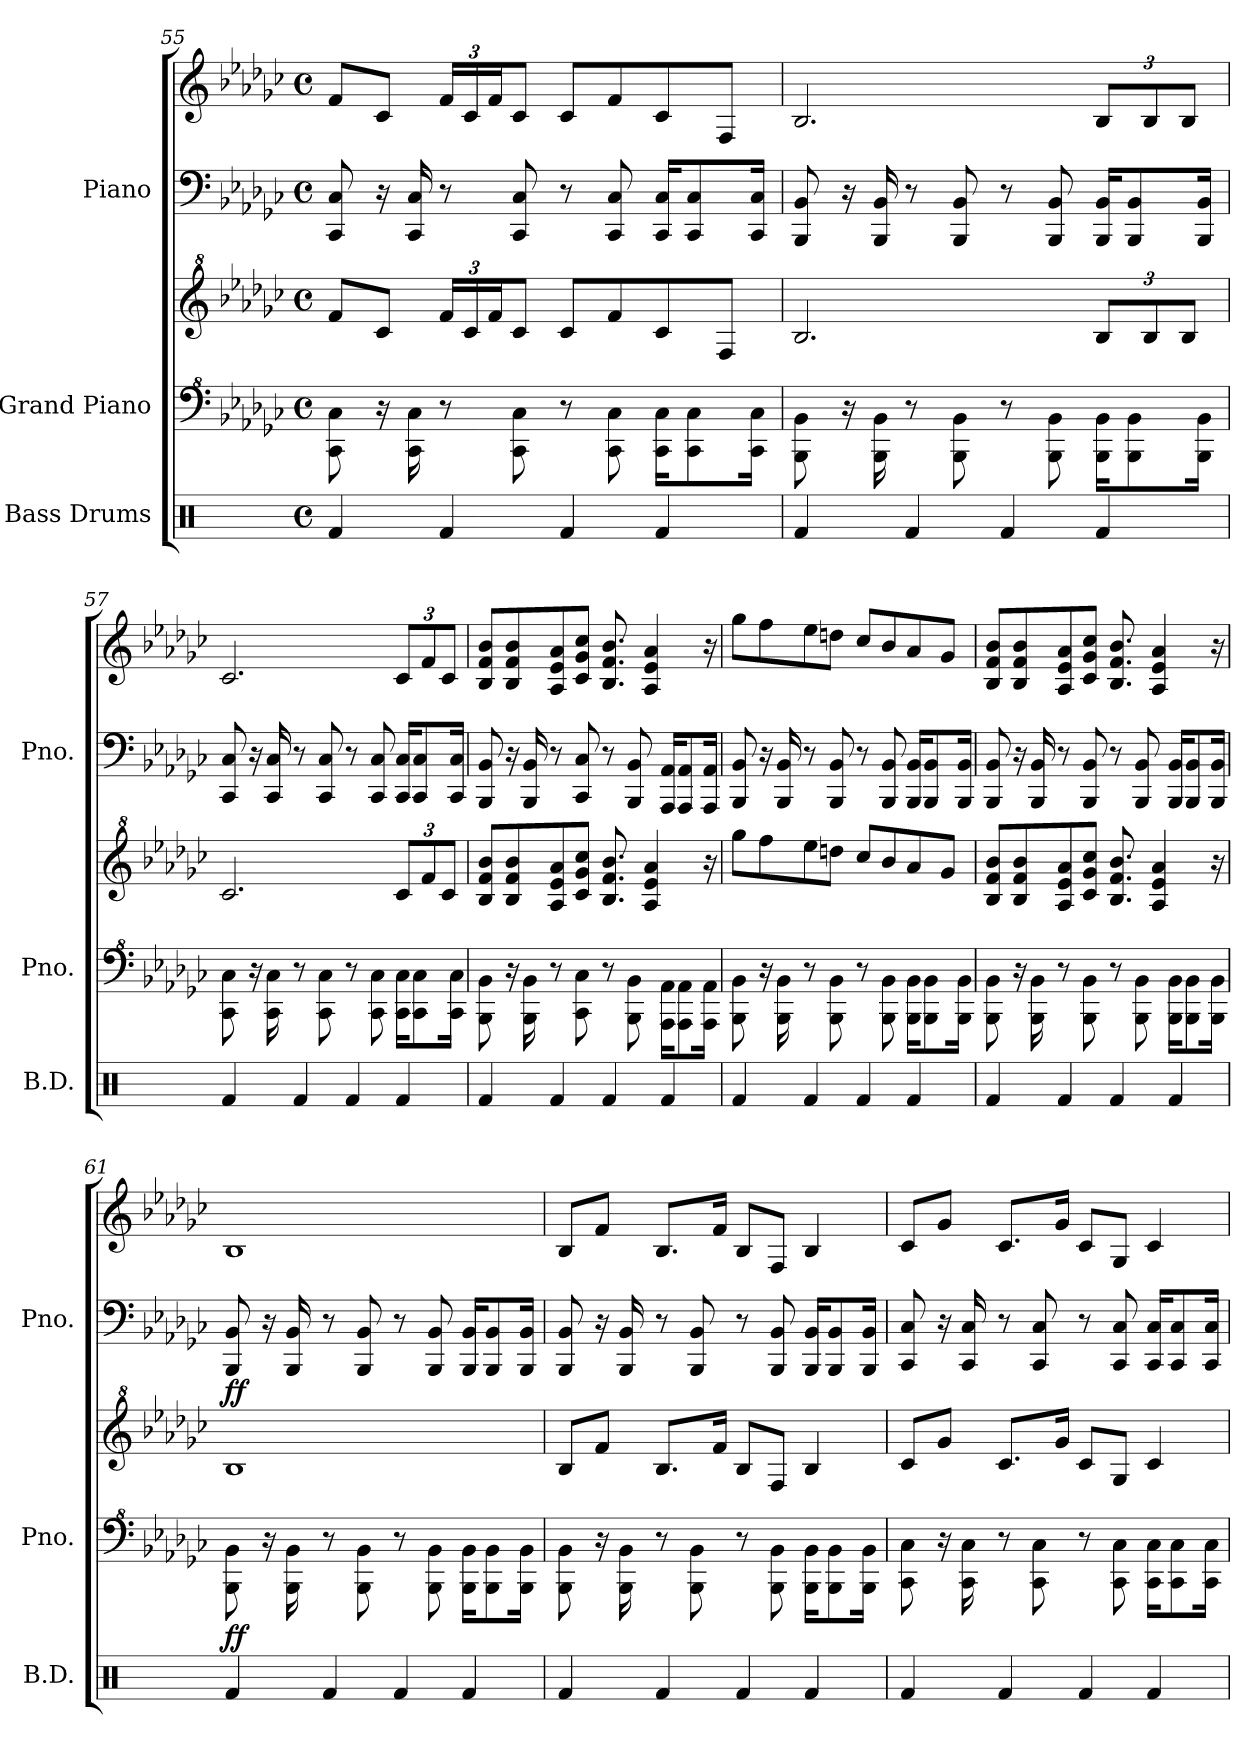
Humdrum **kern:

**kern	**kern	**kern	**dynam	**kern	**kern	**dynam
*part3	*part2	*part2	*part2	*part1	*part1	*part1
*staff5	*staff4	*staff3	*staff3/4	*staff2	*staff1	*staff1/2
*I"Bass Drums	*I"Grand Piano	*	*	*I"Piano	*	*
*I'B.D.	*I'Pno.	*	*	*I'Pno.	*	*
*clefX	*clefF^4	*clefG^2	*	*clefF4	*clefG2	*
*k[]	*k[b-e-a-d-g-c-]	*k[b-e-a-d-g-c-]	*	*k[b-e-a-d-g-c-]	*k[b-e-a-d-g-c-]	*
*M4/4	*M4/4	*M4/4	*	*M4/4	*M4/4	*
*met(c)	*met(c)	*met(c)	*	*met(c)	*met(c)	*
=55	=55	=55	=55	=55	=55	=55
4Rf/	8C-\ 8c-\	8ff/L	.	8CC-/ 8C-/	8f/L	.
.	16r	8cc-/J	.	16r	8c-/J	.
.	16C-\ 16c-\	.	.	16CC-/ 16C-/	.	.
*	*	*Xbrackettup	*	*	*Xbrackettup	*
4Rf/	8r	24ff/LL	.	8r	24f/LL	.
.	.	24cc-/	.	.	24c-/	.
.	.	24ff/J	.	.	24f/J	.
.	8C-\ 8c-\	8cc-/J	.	8CC-/ 8C-/	8c-/J	.
4Rf/	8r	8cc-/L	.	8r	8c-/L	.
.	8C-\ 8c-\	8ff/	.	8CC-/ 8C-/	8f/	.
4Rf/	16C-\ 16c-\KL	8cc-/	.	16CC-/ 16C-/KL	8c-/	.
.	8C-\ 8c-\	.	.	8CC-/ 8C-/	.	.
.	.	8f/J	.	.	8F/J	.
.	16C-\ 16c-\Jk	.	.	16CC-/ 16C-/Jk	.	.
=56	=56	=56	=56	=56	=56	=56
4Rf/	8BB-\ 8B-\	2.b-/	.	8BBB-/ 8BB-/	2.B-/	.
.	16r	.	.	16r	.	.
.	16BB-\ 16B-\	.	.	16BBB-/ 16BB-/	.	.
4Rf/	8r	.	.	8r	.	.
.	8BB-\ 8B-\	.	.	8BBB-/ 8BB-/	.	.
4Rf/	8r	.	.	8r	.	.
.	8BB-\ 8B-\	.	.	8BBB-/ 8BB-/	.	.
4Rf/	16BB-\ 16B-\KL	12b-/L	.	16BBB-/ 16BB-/KL	12B-/L	.
.	8BB-\ 8B-\	.	.	8BBB-/ 8BB-/	.	.
.	.	12b-/	.	.	12B-/	.
.	.	12b-/J	.	.	12B-/J	.
.	16BB-\ 16B-\Jk	.	.	16BBB-/ 16BB-/Jk	.	.
!!LO:PB:g=z
=57	=57	=57	=57	=57	=57	=57
4Rf/	8C-\ 8c-\	2.cc-/	.	8CC-/ 8C-/	2.c-/	.
.	16r	.	.	16r	.	.
.	16C-\ 16c-\	.	.	16CC-/ 16C-/	.	.
4Rf/	8r	.	.	8r	.	.
.	8C-\ 8c-\	.	.	8CC-/ 8C-/	.	.
4Rf/	8r	.	.	8r	.	.
.	8C-\ 8c-\	.	.	8CC-/ 8C-/	.	.
4Rf/	16C-\ 16c-\KL	12cc-/L	.	16CC-/ 16C-/KL	12c-/L	.
.	8C-\ 8c-\	.	.	8CC-/ 8C-/	.	.
.	.	12ff/	.	.	12f/	.
.	.	12cc-/J	.	.	12c-/J	.
.	16C-\ 16c-\Jk	.	.	16CC-/ 16C-/Jk	.	.
=58	=58	=58	=58	=58	=58	=58
4Rf/	8BB-\ 8B-\	8b-/ 8ff/ 8bb-/L	.	8BBB-/ 8BB-/	8B-/ 8f/ 8b-/L	.
.	16r	8b-/ 8ff/ 8bb-/	.	16r	8B-/ 8f/ 8b-/	.
.	16BB-\ 16B-\	.	.	16BBB-/ 16BB-/	.	.
4Rf/	8r	8a-/ 8ee-/ 8aa-/	.	8r	8A-/ 8e-/ 8a-/	.
.	8C-\ 8c-\	8cc-/ 8gg-/ 8ccc-/J	.	8CC-/ 8C-/	8c-/ 8g-/ 8cc-/J	.
4Rf/	8r	8.b-/ 8.ff/ 8.bb-/	.	8r	8.B-/ 8.f/ 8.b-/	.
.	8BB-\ 8B-\	.	.	8BBB-/ 8BB-/	.	.
.	.	4a-/ 4ee-/ 4aa-/	.	.	4A-/ 4e-/ 4a-/	.
4Rf/	16AA-\ 16A-\KL	.	.	16AAA-/ 16AA-/KL	.	.
.	8AA-\ 8A-\	.	.	8AAA-/ 8AA-/	.	.
.	16AA-\ 16A-\Jk	16r	.	16AAA-/ 16AA-/Jk	16r	.
=59	=59	=59	=59	=59	=59	=59
4Rf/	8BB-\ 8B-\	8ggg-\L	.	8BBB-/ 8BB-/	8gg-\L	.
.	16r	8fff\	.	16r	8ff\	.
.	16BB-\ 16B-\	.	.	16BBB-/ 16BB-/	.	.
4Rf/	8r	8eee-\	.	8r	8ee-\	.
.	8BB-\ 8B-\	8dddn\J	.	8BBB-/ 8BB-/	8ddn\J	.
4Rf/	8r	8ccc-/L	.	8r	8cc-/L	.
.	8BB-\ 8B-\	8bb-/	.	8BBB-/ 8BB-/	8b-/	.
4Rf/	16BB-\ 16B-\KL	8aa-/	.	16BBB-/ 16BB-/KL	8a-/	.
.	8BB-\ 8B-\	.	.	8BBB-/ 8BB-/	.	.
.	.	8gg-/J	.	.	8g-/J	.
.	16BB-\ 16B-\Jk	.	.	16BBB-/ 16BB-/Jk	.	.
!!LO:LB:g=z
=60	=60	=60	=60	=60	=60	=60
4Rf/	8BB-\ 8B-\	8b-/ 8ff/ 8bb-/L	.	8BBB-/ 8BB-/	8B-/ 8f/ 8b-/L	.
.	16r	8b-/ 8ff/ 8bb-/	.	16r	8B-/ 8f/ 8b-/	.
.	16BB-\ 16B-\	.	.	16BBB-/ 16BB-/	.	.
4Rf/	8r	8a-/ 8ee-/ 8aa-/	.	8r	8A-/ 8e-/ 8a-/	.
.	8BB-\ 8B-\	8cc-/ 8gg-/ 8ccc-/J	.	8BBB-/ 8BB-/	8c-/ 8g-/ 8cc-/J	.
4Rf/	8r	8.b-/ 8.ff/ 8.bb-/	.	8r	8.B-/ 8.f/ 8.b-/	.
.	8BB-\ 8B-\	.	.	8BBB-/ 8BB-/	.	.
.	.	4a-/ 4ee-/ 4aa-/	.	.	4A-/ 4e-/ 4a-/	.
4Rf/	16BB-\ 16B-\KL	.	.	16BBB-/ 16BB-/KL	.	.
.	8BB-\ 8B-\	.	.	8BBB-/ 8BB-/	.	.
.	16BB-\ 16B-\Jk	16r	.	16BBB-/ 16BB-/Jk	16r	.
=61	=61	=61	=61	=61	=61	=61
!	!	!	!LO:DY:b=2	!	!	!LO:DY:b=2
4Rf/	8BB-\ 8B-\	1b-	ff	8BBB-/ 8BB-/	1B-	ff
.	16r	.	.	16r	.	.
.	16BB-\ 16B-\	.	.	16BBB-/ 16BB-/	.	.
4Rf/	8r	.	.	8r	.	.
.	8BB-\ 8B-\	.	.	8BBB-/ 8BB-/	.	.
4Rf/	8r	.	.	8r	.	.
.	8BB-\ 8B-\	.	.	8BBB-/ 8BB-/	.	.
4Rf/	16BB-\ 16B-\KL	.	.	16BBB-/ 16BB-/KL	.	.
.	8BB-\ 8B-\	.	.	8BBB-/ 8BB-/	.	.
.	16BB-\ 16B-\Jk	.	.	16BBB-/ 16BB-/Jk	.	.
=62	=62	=62	=62	=62	=62	=62
4Rf/	8BB-\ 8B-\	8b-/L	.	8BBB-/ 8BB-/	8B-/L	.
.	16r	8ff/J	.	16r	8f/J	.
.	16BB-\ 16B-\	.	.	16BBB-/ 16BB-/	.	.
4Rf/	8r	8.b-/L	.	8r	8.B-/L	.
.	8BB-\ 8B-\	.	.	8BBB-/ 8BB-/	.	.
.	.	16ff/Jk	.	.	16f/Jk	.
4Rf/	8r	8b-/L	.	8r	8B-/L	.
.	8BB-\ 8B-\	8f/J	.	8BBB-/ 8BB-/	8F/J	.
4Rf/	16BB-\ 16B-\KL	4b-/	.	16BBB-/ 16BB-/KL	4B-/	.
.	8BB-\ 8B-\	.	.	8BBB-/ 8BB-/	.	.
.	16BB-\ 16B-\Jk	.	.	16BBB-/ 16BB-/Jk	.	.
!!LO:PB:g=z
=63	=63	=63	=63	=63	=63	=63
4Rf/	8C-\ 8c-\	8cc-/L	.	8CC-/ 8C-/	8c-/L	.
.	16r	8gg-/J	.	16r	8g-/J	.
.	16C-\ 16c-\	.	.	16CC-/ 16C-/	.	.
4Rf/	8r	8.cc-/L	.	8r	8.c-/L	.
.	8C-\ 8c-\	.	.	8CC-/ 8C-/	.	.
.	.	16gg-/Jk	.	.	16g-/Jk	.
4Rf/	8r	8cc-/L	.	8r	8c-/L	.
.	8C-\ 8c-\	8g-/J	.	8CC-/ 8C-/	8G-/J	.
4Rf/	16C-\ 16c-\KL	4cc-/	.	16CC-/ 16C-/KL	4c-/	.
.	8C-\ 8c-\	.	.	8CC-/ 8C-/	.	.
.	16C-\ 16c-\Jk	.	.	16CC-/ 16C-/Jk	.	.
=	=	=	=	=	=	=
*-	*-	*-	*-	*-	*-	*-
